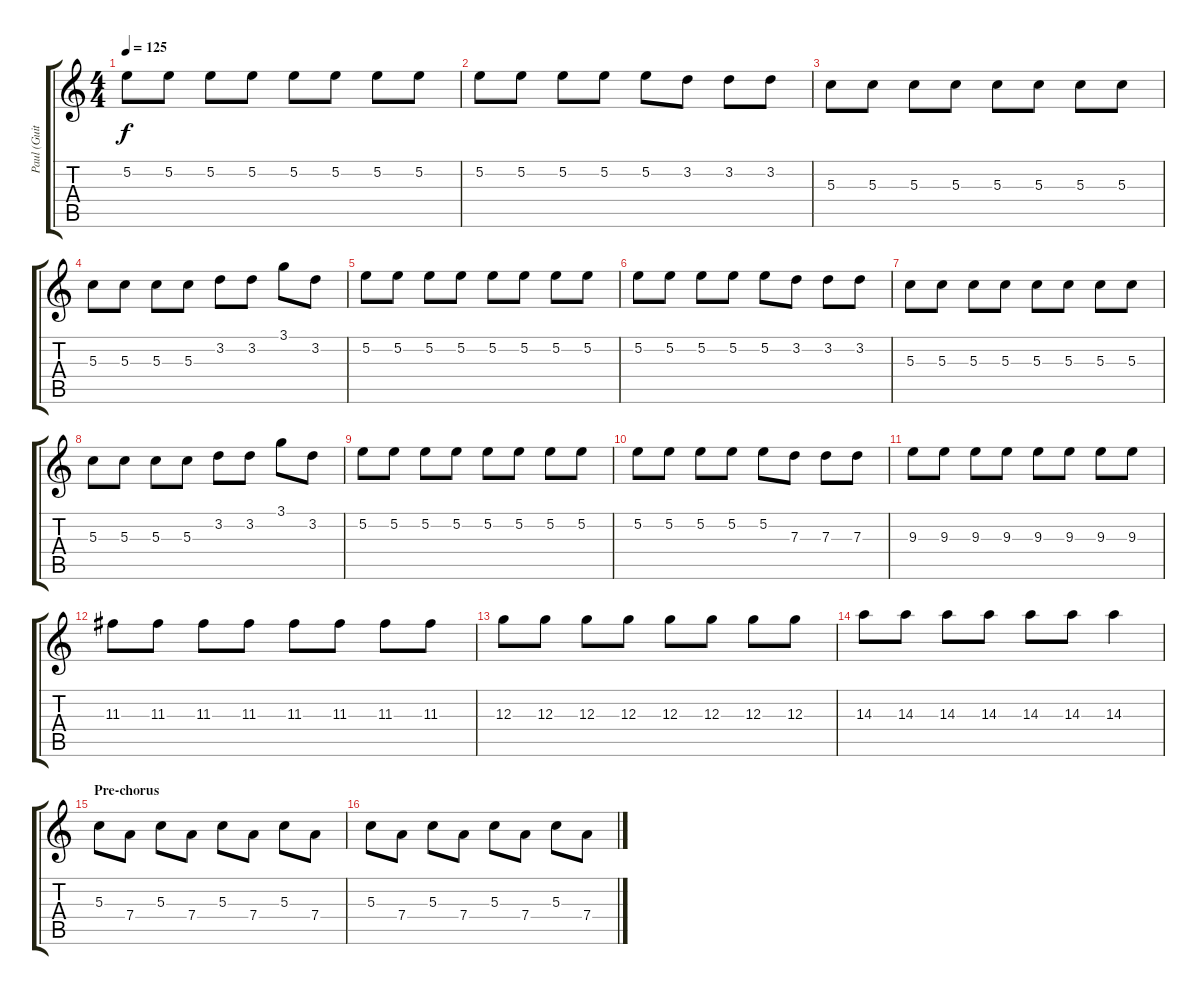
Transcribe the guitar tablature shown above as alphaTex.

\track ("Paul (Guitar)" "Paul (Guit") {instrument overdrivenguitar}
\staff {score tabs}
\tuning (E4 B3 G3 D3 A2 E2) {hide}
\ts (4 4)
\tempo 125
\clef g2
\ks c
5.2.8{dy f} 5.2.8 5.2.8 5.2.8 5.2.8 5.2.8 5.2.8 5.2.8 |
5.2.8 5.2.8 5.2.8 5.2.8 5.2.8 3.2.8 3.2.8 3.2.8 |
5.3.8 5.3.8 5.3.8 5.3.8 5.3.8 5.3.8 5.3.8 5.3.8 |
5.3.8 5.3.8 5.3.8 5.3.8 3.2.8 3.2.8 3.1.8 3.2.8 |
5.2.8 5.2.8 5.2.8 5.2.8 5.2.8 5.2.8 5.2.8 5.2.8 |
5.2.8 5.2.8 5.2.8 5.2.8 5.2.8 3.2.8 3.2.8 3.2.8 |
5.3.8 5.3.8 5.3.8 5.3.8 5.3.8 5.3.8 5.3.8 5.3.8 |
5.3.8 5.3.8 5.3.8 5.3.8 3.2.8 3.2.8 3.1.8 3.2.8 |
5.2.8 5.2.8 5.2.8 5.2.8 5.2.8 5.2.8 5.2.8 5.2.8 |
5.2.8 5.2.8 5.2.8 5.2.8 5.2.8 7.3.8 7.3.8 7.3.8 |
9.3.8 9.3.8 9.3.8 9.3.8 9.3.8 9.3.8 9.3.8 9.3.8 |
11.3.8 11.3.8 11.3.8 11.3.8 11.3.8 11.3.8 11.3.8 11.3.8 |
12.3.8 12.3.8 12.3.8 12.3.8 12.3.8 12.3.8 12.3.8 12.3.8 |
14.3.8 14.3.8 14.3.8 14.3.8 14.3.8 14.3.8 14.3.4 |
\section ("" "Pre-chorus")
5.3.8 7.4.8 5.3.8 7.4.8 5.3.8 7.4.8 5.3.8 7.4.8 |
5.3.8 7.4.8 5.3.8 7.4.8 5.3.8 7.4.8 5.3.8 7.4.8
